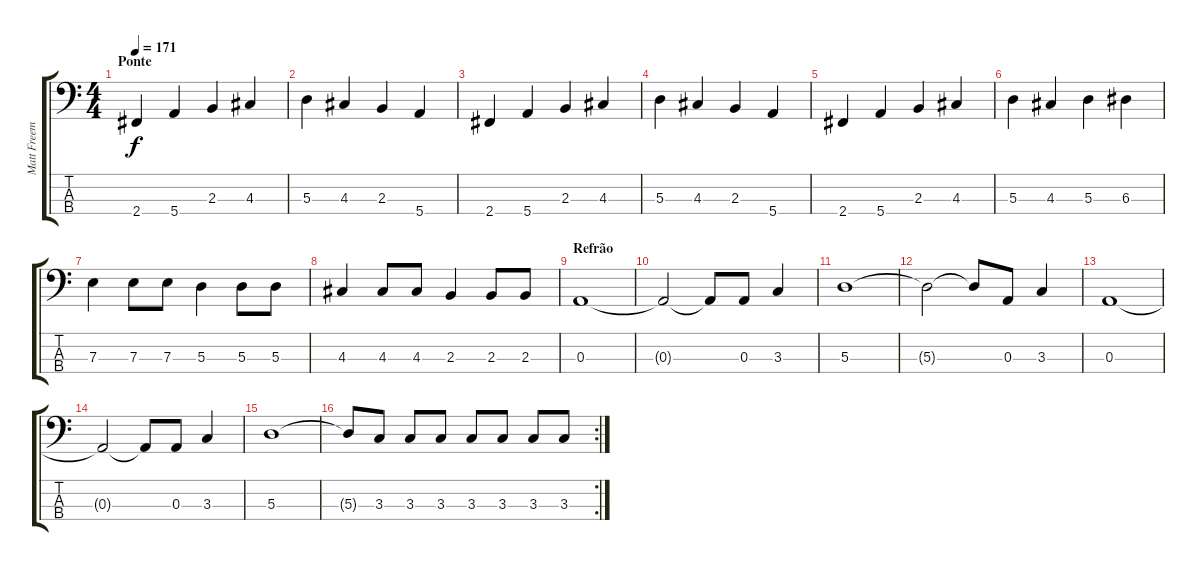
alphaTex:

\track ("Matt Freeman" "Matt Freem") {instrument electricbasspick}
\staff {score tabs}
\tuning (G2 D2 A1 E1) {hide}
\ts (4 4)
\section ("" "Ponte")
\tempo 171
\clef f4
\ks c
2.4.4{dy f} 5.4.4 2.3.4 4.3.4 |
5.3.4 4.3.4 2.3.4 5.4.4 |
2.4.4 5.4.4 2.3.4 4.3.4 |
5.3.4 4.3.4 2.3.4 5.4.4 |
2.4.4 5.4.4 2.3.4 4.3.4 |
5.3.4 4.3.4 5.3.4 6.3.4 |
7.3.4 7.3.8 7.3.8 5.3.4 5.3.8 5.3.8 |
4.3.4 4.3.8 4.3.8 2.3.4 2.3.8 2.3.8 |
\section ("" "Refrão")
0.3.1 |
0.3{t}.2 0.3{t}.8 0.3.8 3.3.4 |
5.3.1 |
5.3{t}.2 5.3{t}.8 0.3.8 3.3.4 |
0.3.1 |
0.3{t}.2 0.3{t}.8 0.3.8 3.3.4 |
5.3.1 |
\rc 2
5.3{t}.8 3.3.8 3.3.8 3.3.8 3.3.8 3.3.8 3.3.8 3.3.8
